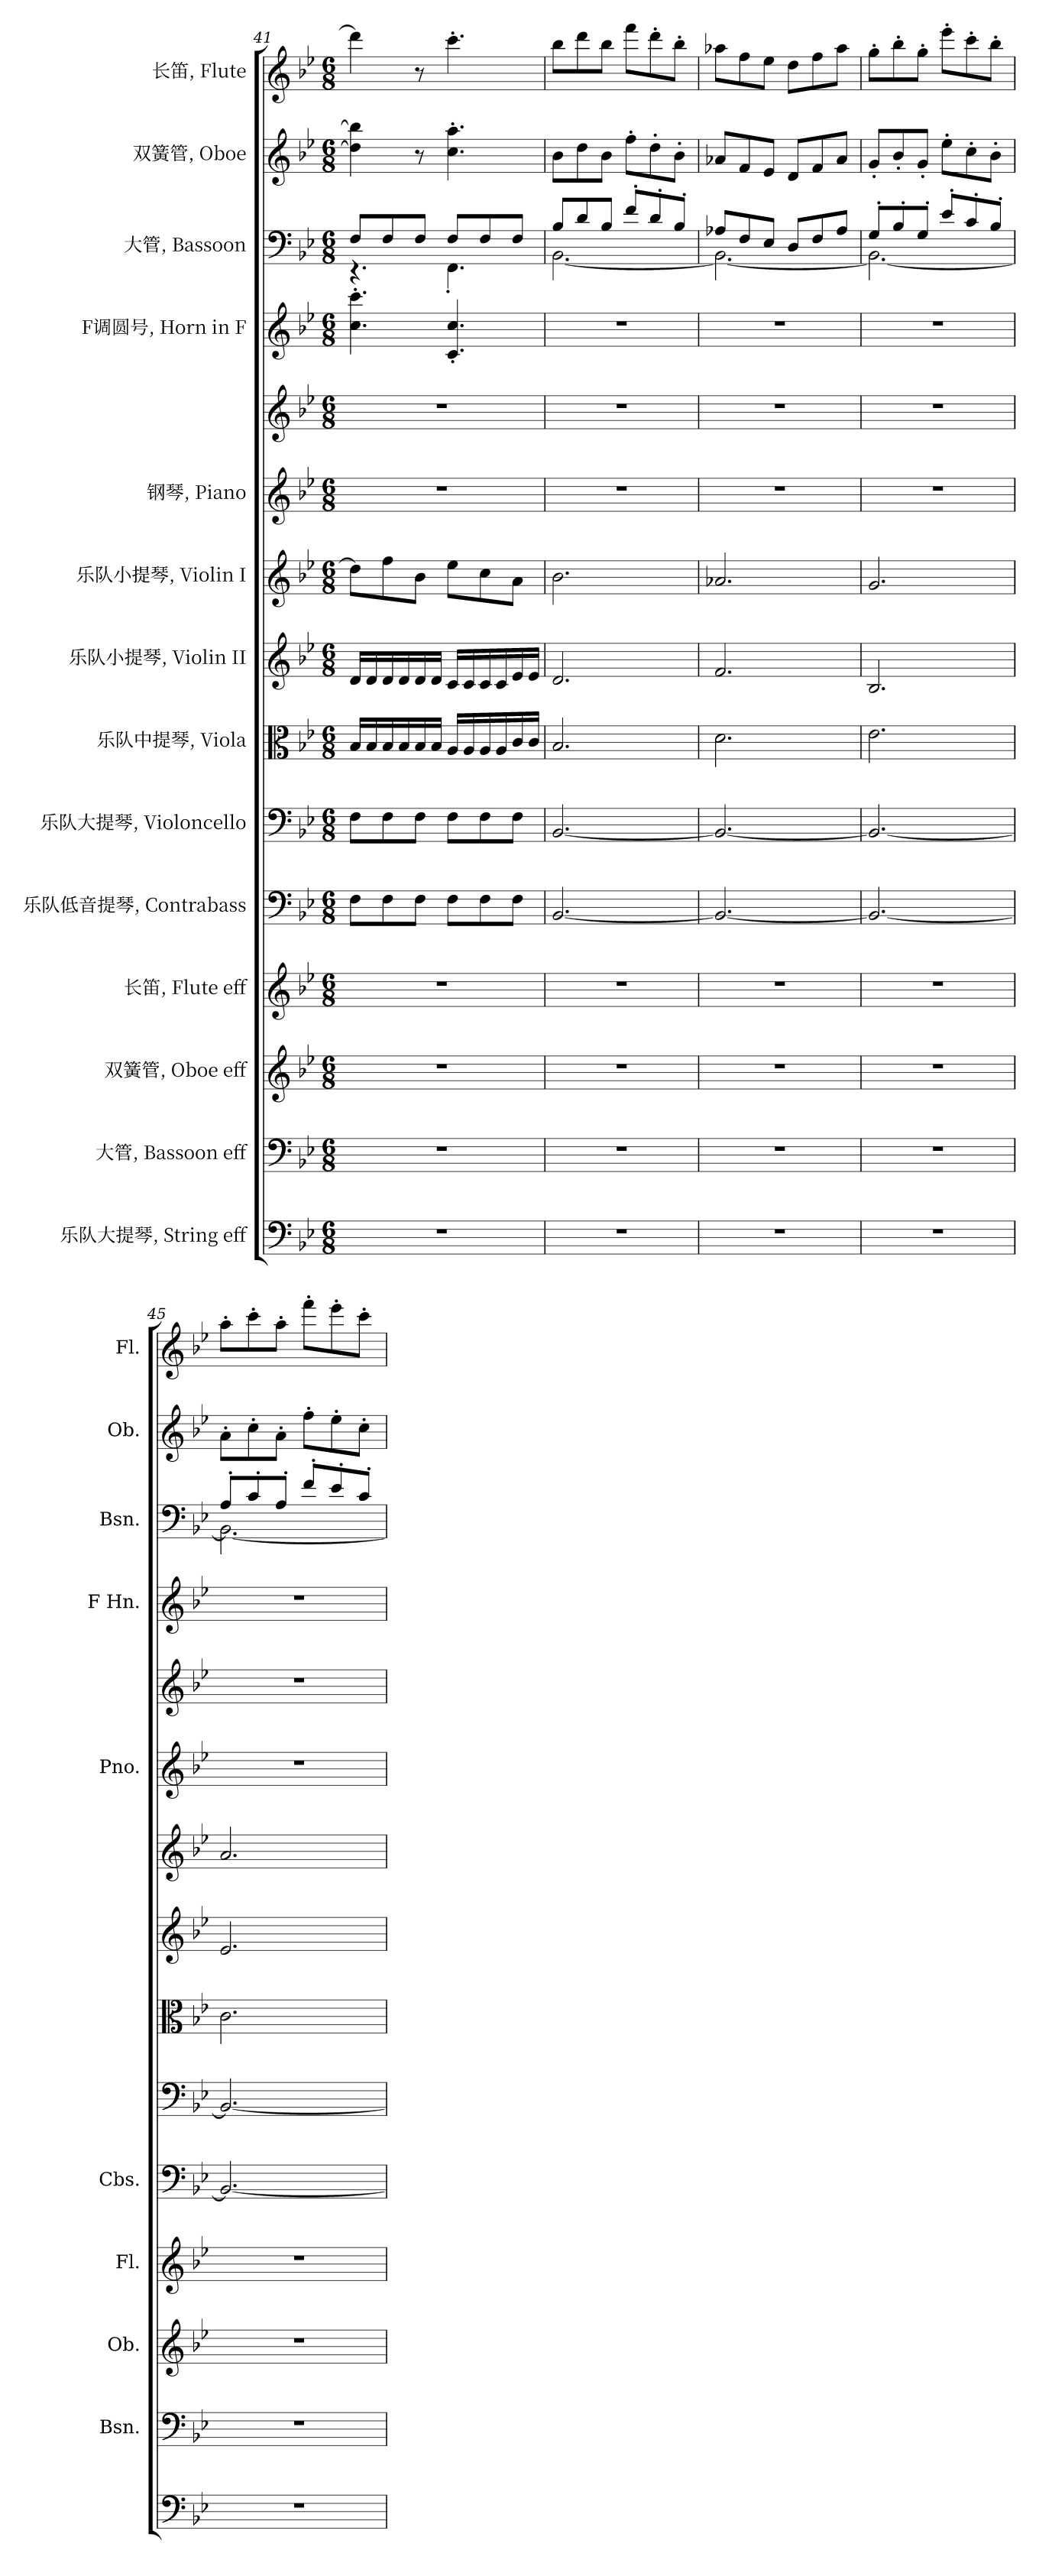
**kern	**kern	**kern	**kern	**kern	**kern	**kern	**kern	**kern	**kern	**kern	**kern	**kern	**kern	**kern
*part14	*part13	*part12	*part11	*part10	*part9	*part8	*part7	*part6	*part5	*part5	*part4	*part3	*part2	*part1
*staff15	*staff14	*staff13	*staff12	*staff11	*staff10	*staff9	*staff8	*staff7	*staff6	*staff5	*staff4	*staff3	*staff2	*staff1
*I"乐队大提琴, String eff	*I"大管, Bassoon eff	*I"双簧管, Oboe eff	*I"长笛, Flute eff	*I"乐队低音提琴, Contrabass	*I"乐队大提琴, Violoncello	*I"乐队中提琴, Viola	*I"乐队小提琴, Violin II	*I"乐队小提琴, Violin I	*I"钢琴, Piano	*	*I"F调圆号, Horn in F	*I"大管, Bassoon	*I"双簧管, Oboe	*I"长笛, Flute
*	*I'Bsn.	*I'Ob.	*I'Fl.	*I'Cbs.	*	*	*	*	*I'Pno.	*	*I'F Hn.	*I'Bsn.	*I'Ob.	*I'Fl.
*clefF4	*clefF4	*clefG2	*clefG2	*clefF4	*clefF4	*clefC3	*clefG2	*clefG2	*clefG2	*clefG2	*clefG2	*clefF4	*clefG2	*clefG2
*	*	*	*	*ITrd7c12	*	*	*	*	*	*	*ITrd4c7	*	*	*
*k[b-e-]	*k[b-e-]	*k[b-e-]	*k[b-e-]	*k[b-e-]	*k[b-e-]	*k[b-e-]	*k[b-e-]	*k[b-e-]	*k[b-e-]	*k[b-e-]	*k[b-e-a-]	*k[b-e-]	*k[b-e-]	*k[b-e-]
*M6/8	*M6/8	*M6/8	*M6/8	*M6/8	*M6/8	*M6/8	*M6/8	*M6/8	*M6/8	*M6/8	*M6/8	*M6/8	*M6/8	*M6/8
=41	=41	=41	=41	=41	=41	=41	=41	=41	=41	=41	=41	=41	=41	=41
*	*	*	*	*	*	*	*	*	*	*	*	*^	*	*
2.r	2.r	2.r	2.r	8FF\L	8F\L	16B-/LL	16d/LL	8dd\L]	2.r	2.r	4.f\' 4.ff\'	8F/L	4.r	4dd\] 4bb-\]	4ddd\]
.	.	.	.	.	.	16B-/	16d/	.	.	.	.	.	.	.	.
.	.	.	.	8FF\	8F\	16B-/	16d/	8ff\	.	.	.	8F/	.	.	.
.	.	.	.	.	.	16B-/	16d/	.	.	.	.	.	.	.	.
.	.	.	.	8FF\J	8F\J	16B-/	16d/	8b-\J	.	.	.	8F/J	.	8r	8r
.	.	.	.	.	.	16B-/JJ	16d/JJ	.	.	.	.	.	.	.	.
.	.	.	.	8FF\L	8F\L	16A/LL	16c/LL	8ee-\L	.	.	4.F/' 4.f/'	8F/L	4.FF'\	4.cc\' 4.aa\'	4.ccc'\
.	.	.	.	.	.	16A/	16c/	.	.	.	.	.	.	.	.
.	.	.	.	8FF\	8F\	16A/	16c/	8cc\	.	.	.	8F/	.	.	.
.	.	.	.	.	.	16A/	16c/	.	.	.	.	.	.	.	.
.	.	.	.	8FF\J	8F\J	16c/	16e-/	8a\J	.	.	.	8F/J	.	.	.
.	.	.	.	.	.	16c/JJ	16e-/JJ	.	.	.	.	.	.	.	.
!!LO:PB:g=z
=42	=42	=42	=42	=42	=42	=42	=42	=42	=42	=42	=42	=42	=42	=42	=42
2.r	2.r	2.r	2.r	[2.BBB-/	[2.BB-/	2.B-/	2.d/	2.b-\	2.r	2.r	2.r	8B-/L	[2.BB-\	8b-\L	8bb-\L
.	.	.	.	.	.	.	.	.	.	.	.	8d/	.	8dd\	8ddd\
.	.	.	.	.	.	.	.	.	.	.	.	8B-/J	.	8b-\J	8bb-\J
.	.	.	.	.	.	.	.	.	.	.	.	8f'/L	.	8ff'\L	8fff\L
.	.	.	.	.	.	.	.	.	.	.	.	8d'/	.	8dd'\	8ddd'\
.	.	.	.	.	.	.	.	.	.	.	.	8B-'/J	.	8b-'\J	8bb-'\J
=43	=43	=43	=43	=43	=43	=43	=43	=43	=43	=43	=43	=43	=43	=43	=43
2.r	2.r	2.r	2.r	2.BBB-/_	2.BB-/_	2.d\	2.f/	2.a-X/	2.r	2.r	2.r	8A-X/L	2.BB-\_	8a-X/L	8aa-X\L
.	.	.	.	.	.	.	.	.	.	.	.	8F/	.	8f/	8ff\
.	.	.	.	.	.	.	.	.	.	.	.	8E-/J	.	8e-/J	8ee-\J
.	.	.	.	.	.	.	.	.	.	.	.	8D/L	.	8d/L	8dd\L
.	.	.	.	.	.	.	.	.	.	.	.	8F/	.	8f/	8ff\
.	.	.	.	.	.	.	.	.	.	.	.	8A-/J	.	8a-/J	8aa-\J
=44	=44	=44	=44	=44	=44	=44	=44	=44	=44	=44	=44	=44	=44	=44	=44
2.r	2.r	2.r	2.r	2.BBB-/_	2.BB-/_	2.e-\	2.B-/	2.g/	2.r	2.r	2.r	8G'/L	2.BB-\_	8g'/L	8gg'\L
.	.	.	.	.	.	.	.	.	.	.	.	8B-'/	.	8b-'/	8bb-'\
.	.	.	.	.	.	.	.	.	.	.	.	8G'/J	.	8g'/J	8gg'\J
.	.	.	.	.	.	.	.	.	.	.	.	8e-'/L	.	8ee-'\L	8eee-'\L
.	.	.	.	.	.	.	.	.	.	.	.	8c'/	.	8cc'\	8ccc'\
.	.	.	.	.	.	.	.	.	.	.	.	8B-'/J	.	8b-'\J	8bb-'\J
=45	=45	=45	=45	=45	=45	=45	=45	=45	=45	=45	=45	=45	=45	=45	=45
2.r	2.r	2.r	2.r	2.BBB-/_	2.BB-/_	2.c\	2.e-/	2.a/	2.r	2.r	2.r	8A'/L	2.BB-\_	8a'\L	8aa'\L
.	.	.	.	.	.	.	.	.	.	.	.	8c'/	.	8cc'\	8ccc'\
.	.	.	.	.	.	.	.	.	.	.	.	8A'/J	.	8a'\J	8aa'\J
.	.	.	.	.	.	.	.	.	.	.	.	8f'/L	.	8ff'\L	8fff'\L
.	.	.	.	.	.	.	.	.	.	.	.	8e-'/	.	8ee-'\	8eee-'\
.	.	.	.	.	.	.	.	.	.	.	.	8c'/J	.	8cc'\J	8ccc'\J
*	*	*	*	*	*	*	*	*	*	*	*	*v	*v	*	*
=	=	=	=	=	=	=	=	=	=	=	=	=	=	=
*-	*-	*-	*-	*-	*-	*-	*-	*-	*-	*-	*-	*-	*-	*-
